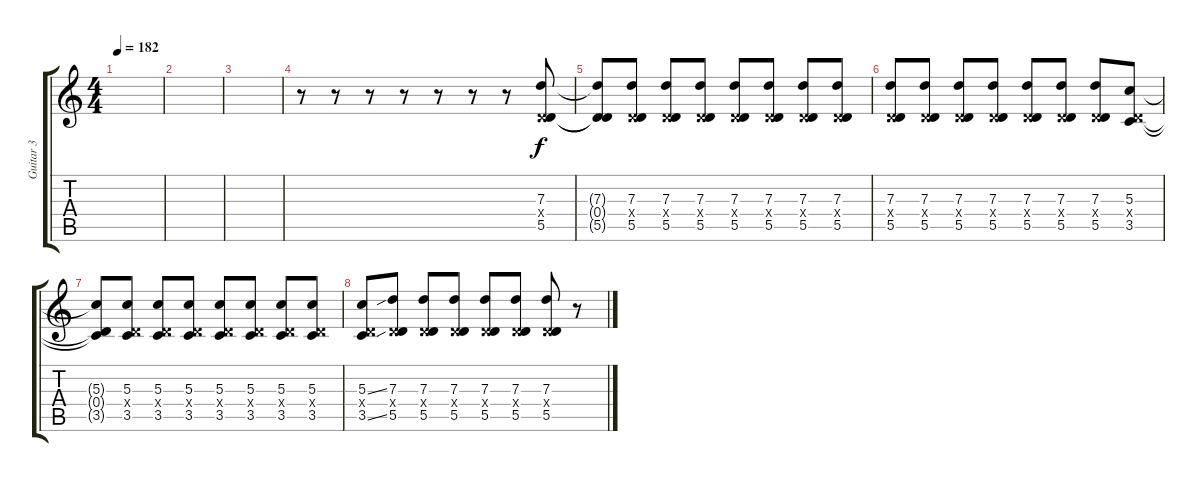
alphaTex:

\track ("Guitar 3" "Guitar 3") {instrument distortionguitar}
\staff {score tabs}
\tuning (E4 B3 G3 D3 A2 D2) {hide}
\ts (4 4)
\tempo 182
\clef g2
\ks c
|
|
|
r.8 r.8 r.8 r.8 r.8 r.8 r.8 (7.3 0.4{x} 5.5).8 |
(7.3{t} 0.4{t} 5.5{t}).8 (7.3 0.4{x} 5.5).8 (7.3 0.4{x} 5.5).8 (7.3 0.4{x} 5.5).8 (7.3 0.4{x} 5.5).8 (7.3 0.4{x} 5.5).8 (7.3 0.4{x} 5.5).8 (7.3 0.4{x} 5.5).8 |
(7.3 0.4{x} 5.5).8 (7.3 0.4{x} 5.5).8 (7.3 0.4{x} 5.5).8 (7.3 0.4{x} 5.5).8 (7.3 0.4{x} 5.5).8 (7.3 0.4{x} 5.5).8 (7.3 0.4{x} 5.5).8 (5.3 0.4{x} 3.5).8 |
(5.3{t} 0.4{t} 3.5{t}).8 (5.3 0.4{x} 3.5).8 (5.3 0.4{x} 3.5).8 (5.3 0.4{x} 3.5).8 (5.3 0.4{x} 3.5).8 (5.3 0.4{x} 3.5).8 (5.3 0.4{x} 3.5).8 (5.3 0.4{x} 3.5).8 |
(5.3{ss} 0.4{x} 3.5{ss}).8 (7.3 0.4{x} 5.5).8 (7.3 0.4{x} 5.5).8 (7.3 0.4{x} 5.5).8 (7.3 0.4{x} 5.5).8 (7.3 0.4{x} 5.5).8 (7.3 0.4{x} 5.5).8 r.8
